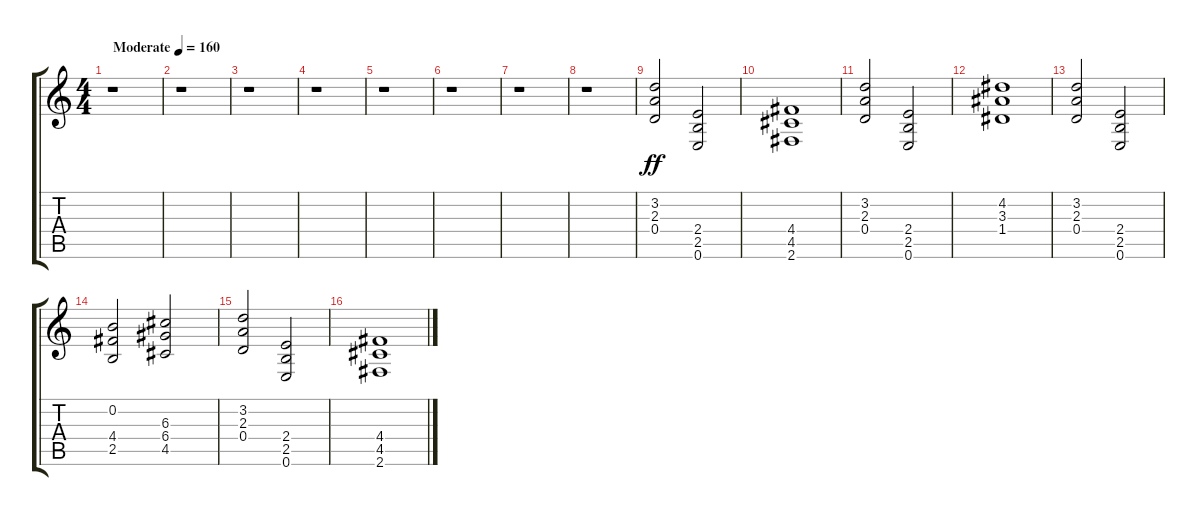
\track "" {instrument distortionguitar}
\staff {score tabs}
\tuning (E4 B3 G3 D3 A2 E2) {hide}
\ts (4 4)
\tempo (160 "Moderate")
\clef g2
\ks c
r.1{dy ff instrument distortionguitar} |
r.1 |
r.1 |
r.1 |
r.1 |
r.1 |
r.1 |
r.1 |
(3.2 2.3 0.4).2 (2.4 2.5 0.6).2 |
(4.4 4.5 2.6).1 |
(3.2 2.3 0.4).2 (2.4 2.5 0.6).2 |
(4.2 3.3 1.4).1 |
(3.2 2.3 0.4).2 (2.4 2.5 0.6).2 |
(0.2 4.4 2.5).2 (6.3 6.4 4.5).2 |
(3.2 2.3 0.4).2 (2.4 2.5 0.6).2 |
(4.4 4.5 2.6).1
